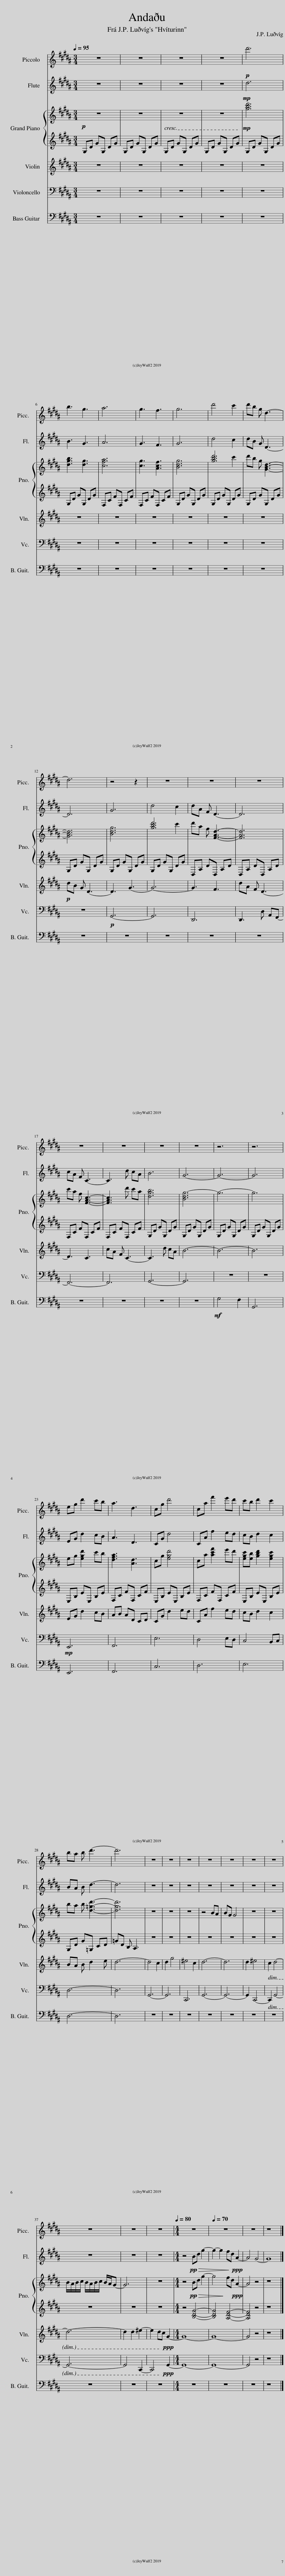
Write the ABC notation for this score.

X:1
%%score 1 2 { ( 3 5 ) | 4 } 6 7 8
L:1/8
Q:1/4=95
M:3/4
I:linebreak $
K:B
V:1 treble transpose=12
V:2 treble
V:3 treble
V:5 treble
V:4 treble
V:6 treble
V:7 bass
V:8 bass transpose=-12
V:1
 z6 | z6 | z6 | z6 |!p! d'6 |$ %5
 b3 g3 | a6 | g3 f3 | g6 | d'4 c'2 | %10
 d'b g d3- |$ d6 | z4 z2 | z6 | z6 | %15
 z6 |$ z6 | z6 | z6 | z6 | %20
 z6 | z6 |$ eg d'2 c'b | a3 d3 | cg d'4 | %25
 ca f'2 e'd' | c'b d'2 c'2 |$ ba b d'3- | d'6 | z6 | %30
 z6 | z6 | z6 | z6 | z6 | %35
 z6 |$ z6 | z6 | z6 |[M:4/4][Q:1/4=80] z8 | %40
[Q:1/4=70] z8 | z8 | z8 |] %43
V:2
 z6 | z6 | z6 | z6 |!mp! d6 |$ %5
 B3 G3 | A6 | G3 F3 | G6 | d4 c2 | %10
 dB G D3- |$ D6 | G6 | d4 c2 | dA F D3- | %15
 D6 |$ cA F C3- | C3 d cA | B6 | G6- | %20
 G6- | G6 |$ EG d2 cB | A3 D3 | CG d4 | %25
 CA f2 ed | cB d2 c2 |$ BA B d3- | d6 | z6 | %30
 z6 | z6 | z6 | z6 | z6 | %35
 z6 |$ z6 | z6 | z6 |[M:4/4] z4!pp!!>(! Bd g2-!>)! | %40
 g2- g2 fd!ppp! A2- | A4 G4- | G8 |] %43
V:3
!p! z6 | z6 | z6 | z6 |!mp! [gbd']6 |$ %5
 [dgb]3 [dg]3 | [cfa]6 | [cg]3 [Acf]3 | [Bdg]6 | [gbd']6 | %10
 d'b g [GBd]3- |$ [GBd]6 | [Bdg]6 | [gbd']6 | d'a f [FAd]3- | %15
 [FAd]6 |$ c'a f [FAc]3- | [FAc]3 d' c'a | [dgb]6 | [Bdg-]6 | %20
 g6- | g6 |$ eg [egd']2 c'b | [dfa]3 [Ad]3 | cg [egd']4 | %25
 ca [ac'f']2 e'd' | [egc'][eb] [gbd']2 [egc']2 |$ ba b [d=gd']3- | [dgd']6 | z6 | %30
 z6 | z6 | z4 BA | BG G4 | z6 | %35
 z6 |$ B/A/B/c/ B/A/B/c/ B/A/G- | G6 | z6 |[M:4/4] z4!pp!!>(! Bd g2-!>)! | %40
 g4 fd!ppp! A2- | A4 z4 | z8 |] %43
V:4
 G,D GG, DG | G,D GG, DG | G,D GG, DG | G,D GG, DG | G,D GG, DG |$ %5
 G,D GG, DG | F,C FF, CF | F,C FF, CF | G,D GG, DG | G,D GG, DG | %10
 G,D GG, DG |$ G,D GG, DG | G,D GG, DG | G,D GG, DG | D,A, DD, A,D | %15
 D,A, DD, A,D |$ F,C FF, CF | F,C FF, CF | G,D GG, DG | G,D GG, DG | %20
 G,D GG, DG | G,D GG, DG |$ E,B, EE, B,E | F,C FF, CF | E,B, EE, B,E | %25
 F,C FF, CF | E,B, EE, B,E |$ G,D G=G, CD | =GD B, A,3 | z6 | %30
 z6 | z6 | z6 | z6 | z6 | %35
 z6 |$ z6 | z6 | z6 |[M:4/4] z4 [B,DG]4- | %40
 [B,DG]4 [A,DF]4- | [A,DF]4 z4 | z8 |] %43
V:5
 x6 | x6 | x6 | x6 | x6 |$ %5
 x6 | x6 | x6 | x6 | x4 c'2 | %10
 x6 |$ x6 | x6 | x4 c'2 | x6 | %15
 x6 |$ x6 | x6 | x6 | x6 | %20
 x6 | x6 |$ x6 | x6 | x6 | %25
 x6 | x6 |$ x6 | x6 | x6 | %30
 x6 | x6 | x6 | x6 | x6 | %35
 x6 |$ x6 | x6 | x6 |[M:4/4] x8 | %40
 x8 | x8 | x8 |] %43
V:6
 z6 | z6 | z6 | z6 | z6 |$ %5
 z6 | z6 | z6 | z6 | z6 | %10
 z6 |$!p! dB G D3- | D3 G3- | G6- | G3 F3 | %15
 dA F D3- |$ D3 C3 | cA F C3- | C3 d cA | B6- | %20
 B6- | B6 |$ EG d2 cB | AB AD CD | CG d2 ed | %25
 CA f2 ed | cB d2 c2 |$ BA B d2 e | d6- | d4 c2 | %30
 d2 g4 | ^e4 c2 | d6- | d6 | d2 ^e4 | %35
 c2 d4- |$ d6- | d2 d2 ^e2- | e2 dc!ppp! G2- |[M:4/4] G8- | %40
 G8- | G4 z4 | z8 |] %43
V:7
 z6 | z6 | z6 | z6 | z6 |$ %5
 z6 | z6 | z6 | z6 | z6 | %10
 z6 |$ z6 |!p! G,,6- | G,,6 | D,,6 | %15
 D,,3 D, A,,F,,- |$ F,,6- | F,,6 | G,,6- | G,,6 | %20
 z6 | z6 |$!mp! E,,6 | F,,6 | E,6 | %25
 D,4 E,D, | C,4 B,,C, |$ D,6- | D,6 | G,,6- | %30
 G,,6 | C,,6 | G,,6- | G,,6- | G,,2 C,,4- | %35
 C,,2 G,,4- |$ G,,6- | G,,4 C,,2- | C,,4!ppp! G,,2- |[M:4/4] G,,8- | %40
 G,,8- | G,,4 z4 | z8 |] %43
V:8
 z6 | z6 | z6 | z6 | z6 |$ %5
 z6 | z6 | z6 | z6 | z6 | %10
 z6 |$ z6 | z6 | z6 | z6 | %15
 z6 |$ z6 | z6 | z6 | z6 | %20
!mf! G,4 F,2 | G,,6 |$ E,,6 | F,,6 | C,6 | %25
 D,6 | E,6 |$ D,6- | D,6 | z6 | %30
 z6 | z6 | z6 | z6 | z6 | %35
 z6 |$ z6 | z6 | z6 |[M:4/4] z8 | %40
 z8 | z8 | z8 |] %43
